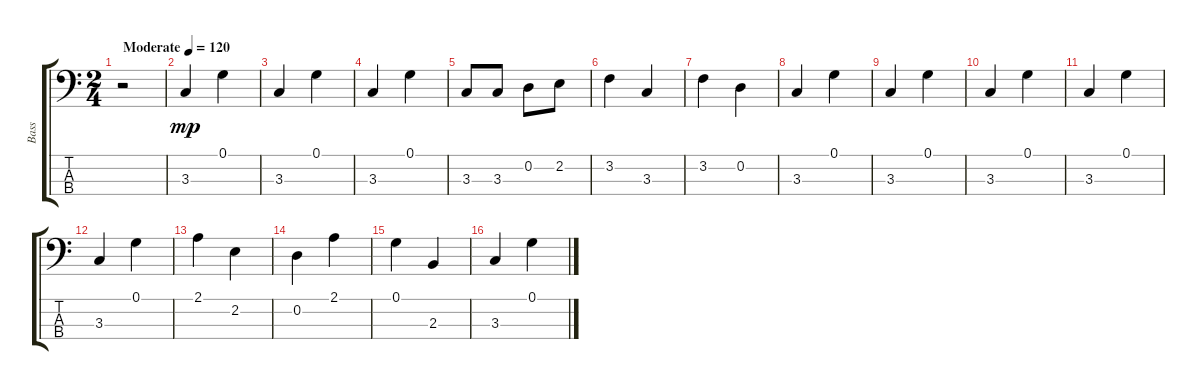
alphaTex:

\track ("Bass" "Bass") {instrument electricbassfinger}
\staff {score tabs}
\tuning (G2 D2 A1 E1) {hide}
\ts (2 4)
\tempo (120 "Moderate")
\clef f4
\ks c
r.2{dy mp instrument electricbassfinger} |
3.3.4 0.1.4 |
3.3.4 0.1.4 |
3.3.4 0.1.4 |
3.3.8 3.3.8 0.2.8 2.2.8 |
3.2.4 3.3.4 |
3.2.4 0.2.4 |
3.3.4 0.1.4 |
3.3.4 0.1.4 |
3.3.4 0.1.4 |
3.3.4 0.1.4 |
3.3.4 0.1.4 |
2.1.4 2.2.4 |
0.2.4 2.1.4 |
0.1.4 2.3.4 |
3.3.4 0.1.4
